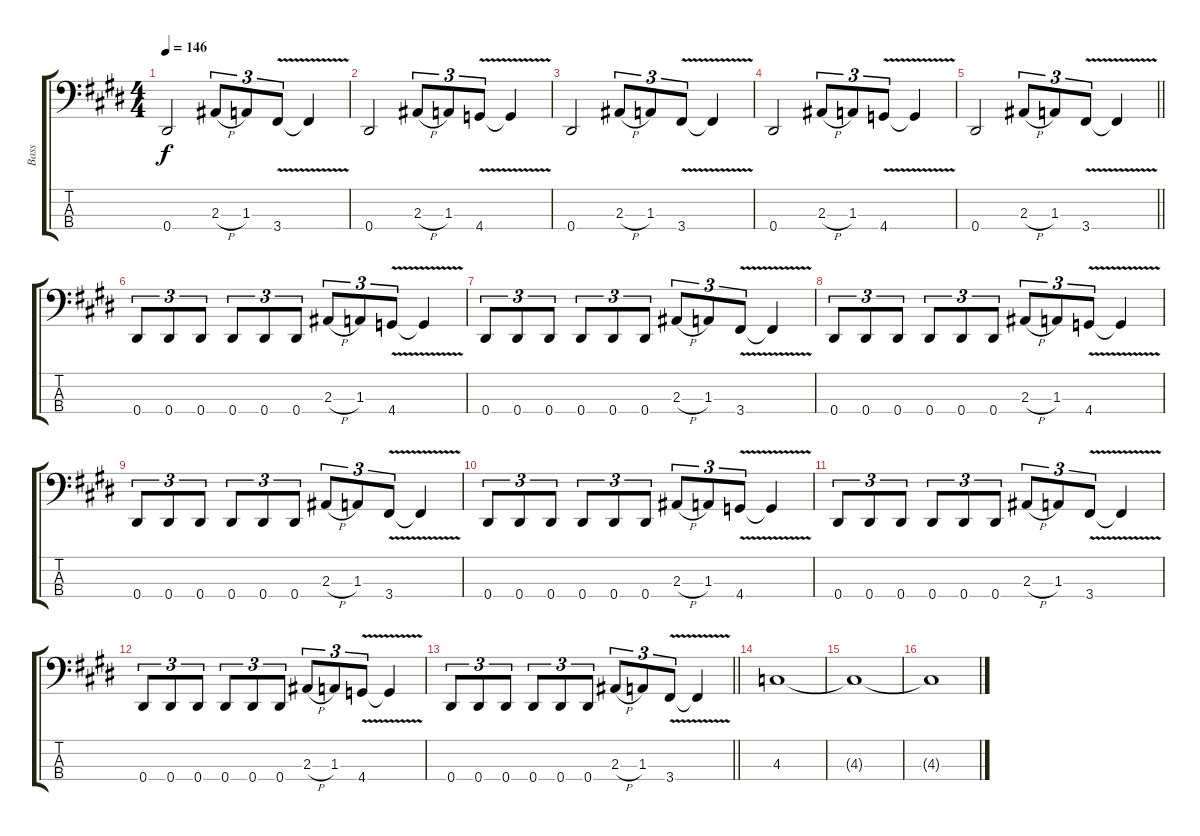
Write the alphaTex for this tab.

\track ("Bass" "Bass") {instrument electricbasspick}
\staff {score tabs}
\tuning (Gb2 Db2 Ab1 Eb1) {hide}
\ts (4 4)
\tempo 146
\clef f4
\ks c#minor
0.4.2{dy f} 2.3{h}.8{tu (3 2)} 1.3.8{tu (3 2)} 3.4{v}.8{tu (3 2)} 3.4{t}.4 |
0.4.2 2.3{h}.8{tu (3 2)} 1.3.8{tu (3 2)} 4.4{v}.8{tu (3 2)} 4.4{t}.4 |
0.4.2 2.3{h}.8{tu (3 2)} 1.3.8{tu (3 2)} 3.4{v}.8{tu (3 2)} 3.4{t}.4 |
0.4.2 2.3{h}.8{tu (3 2)} 1.3.8{tu (3 2)} 4.4{v}.8{tu (3 2)} 4.4{t}.4 |
\barLineRight lightlight
0.4.2 2.3{h}.8{tu (3 2)} 1.3.8{tu (3 2)} 3.4{v}.8{tu (3 2)} 3.4{t}.4 |
0.4.8{tu (3 2)} 0.4.8{tu (3 2)} 0.4.8{tu (3 2)} 0.4.8{tu (3 2)} 0.4.8{tu (3 2)} 0.4.8{tu (3 2)} 2.3{h}.8{tu (3 2)} 1.3.8{tu (3 2)} 4.4{v}.8{tu (3 2)} 4.4{t}.4 |
0.4.8{tu (3 2)} 0.4.8{tu (3 2)} 0.4.8{tu (3 2)} 0.4.8{tu (3 2)} 0.4.8{tu (3 2)} 0.4.8{tu (3 2)} 2.3{h}.8{tu (3 2)} 1.3.8{tu (3 2)} 3.4{v}.8{tu (3 2)} 3.4{t}.4 |
0.4.8{tu (3 2)} 0.4.8{tu (3 2)} 0.4.8{tu (3 2)} 0.4.8{tu (3 2)} 0.4.8{tu (3 2)} 0.4.8{tu (3 2)} 2.3{h}.8{tu (3 2)} 1.3.8{tu (3 2)} 4.4{v}.8{tu (3 2)} 4.4{t}.4 |
0.4.8{tu (3 2)} 0.4.8{tu (3 2)} 0.4.8{tu (3 2)} 0.4.8{tu (3 2)} 0.4.8{tu (3 2)} 0.4.8{tu (3 2)} 2.3{h}.8{tu (3 2)} 1.3.8{tu (3 2)} 3.4{v}.8{tu (3 2)} 3.4{t}.4 |
0.4.8{tu (3 2)} 0.4.8{tu (3 2)} 0.4.8{tu (3 2)} 0.4.8{tu (3 2)} 0.4.8{tu (3 2)} 0.4.8{tu (3 2)} 2.3{h}.8{tu (3 2)} 1.3.8{tu (3 2)} 4.4{v}.8{tu (3 2)} 4.4{t}.4 |
0.4.8{tu (3 2)} 0.4.8{tu (3 2)} 0.4.8{tu (3 2)} 0.4.8{tu (3 2)} 0.4.8{tu (3 2)} 0.4.8{tu (3 2)} 2.3{h}.8{tu (3 2)} 1.3.8{tu (3 2)} 3.4{v}.8{tu (3 2)} 3.4{t}.4 |
0.4.8{tu (3 2)} 0.4.8{tu (3 2)} 0.4.8{tu (3 2)} 0.4.8{tu (3 2)} 0.4.8{tu (3 2)} 0.4.8{tu (3 2)} 2.3{h}.8{tu (3 2)} 1.3.8{tu (3 2)} 4.4{v}.8{tu (3 2)} 4.4{t}.4 |
\barLineRight lightlight
0.4.8{tu (3 2)} 0.4.8{tu (3 2)} 0.4.8{tu (3 2)} 0.4.8{tu (3 2)} 0.4.8{tu (3 2)} 0.4.8{tu (3 2)} 2.3{h}.8{tu (3 2)} 1.3.8{tu (3 2)} 3.4{v}.8{tu (3 2)} 3.4{t}.4 |
4.3.1 |
4.3{t}.1 |
4.3{t}.1
